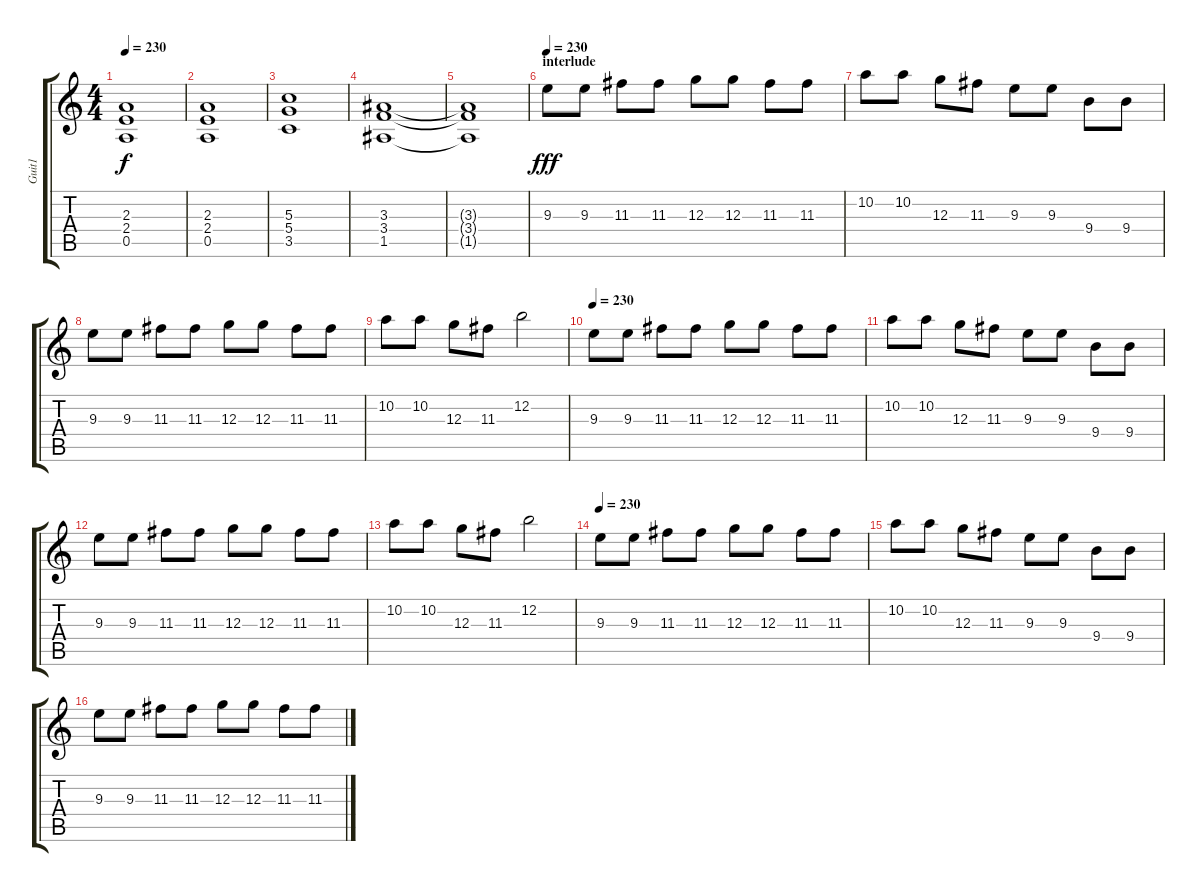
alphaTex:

\track ("Guit1" "Guit1") {instrument overdrivenguitar}
\staff {score tabs}
\tuning (E4 B3 G3 D3 A2 E2) {hide}
\ts (4 4)
\tempo 230
\clef g2
\ks c
(2.3 2.4 0.5).1{dy f} |
(2.3 2.4 0.5).1 |
(5.3 5.4 3.5).1 |
(3.3 3.4 1.5).1 |
(3.3{t} 3.4{t} 1.5{t}).1 |
\section ("" "interlude")
\tempo 230
9.3.8{dy fff instrument overdrivenguitar} 9.3.8 11.3.8 11.3.8 12.3.8 12.3.8 11.3.8 11.3.8 |
10.2.8 10.2.8 12.3.8 11.3.8 9.3.8 9.3.8 9.4.8 9.4.8 |
9.3.8 9.3.8 11.3.8 11.3.8 12.3.8 12.3.8 11.3.8 11.3.8 |
10.2.8 10.2.8 12.3.8 11.3.8 12.2.2 |
\tempo 230
9.3.8{instrument overdrivenguitar} 9.3.8 11.3.8 11.3.8 12.3.8 12.3.8 11.3.8 11.3.8 |
10.2.8 10.2.8 12.3.8 11.3.8 9.3.8 9.3.8 9.4.8 9.4.8 |
9.3.8 9.3.8 11.3.8 11.3.8 12.3.8 12.3.8 11.3.8 11.3.8 |
10.2.8 10.2.8 12.3.8 11.3.8 12.2.2 |
\tempo 230
9.3.8{instrument overdrivenguitar} 9.3.8 11.3.8 11.3.8 12.3.8 12.3.8 11.3.8 11.3.8 |
10.2.8 10.2.8 12.3.8 11.3.8 9.3.8 9.3.8 9.4.8 9.4.8 |
9.3.8 9.3.8 11.3.8 11.3.8 12.3.8 12.3.8 11.3.8 11.3.8
